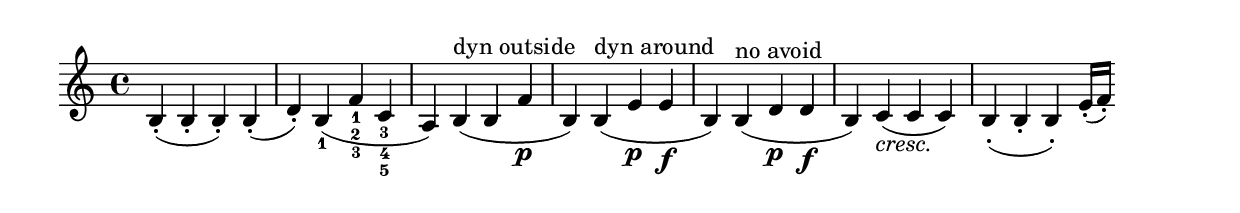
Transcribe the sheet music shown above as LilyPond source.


\header {

  texidoc = "A slur avoids collisions with scripts.  Articulations
    go inside the slur, dynamic markings go outside the slur.
    Fingerings and texts are placed either inside or outside.

    For different configurations, the defaults can be changed, and
    scripts can be moved manually."
}

\version "2.11.51"
\layout {
  indent = 0\mm
  ragged-right = ##t
}
\relative
{
  b4-.( b-. b-.)
  b(-.  d-.)

  b_1( f'_1_2_3 c_3_4_5 a)

  \override DynamicLineSpanner #'avoid-slur = #'outside
  b(^"dyn outside" b f'\p b,)
  
  %% Do not force dynamics outside slur, only avoid collisions.
  \override DynamicLineSpanner #'avoid-slur = #'around
  b(^"dyn around" e\p e\f b)
  
  %% Do not avoid collisions.
  \override DynamicLineSpanner #'avoid-slur = #'()
  b(^"no avoid" d\p d\f b)
  
  c_\markup { \italic {"cresc."}}( c c)
  \once \override Script #'padding = #1.2
  b-.( b-.
  \once \override Script #'padding = #1.2
  b-.)
  e='16[-.( f-.)]
}
